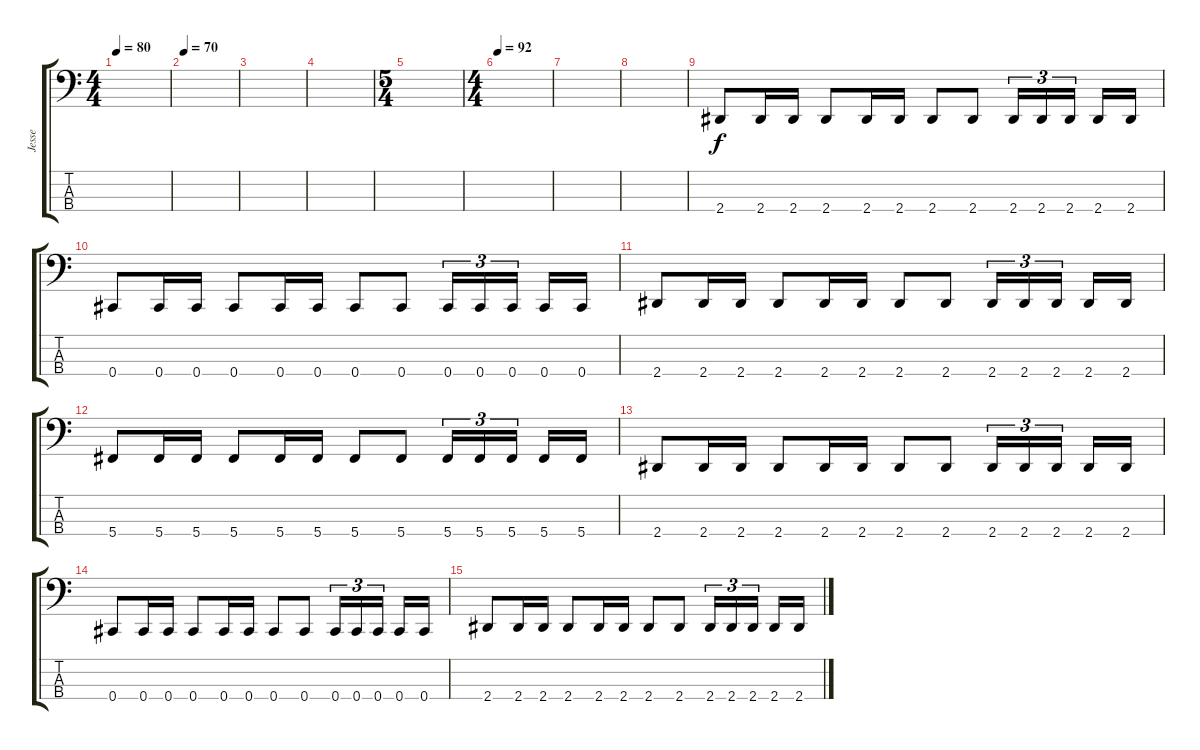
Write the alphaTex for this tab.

\track ("Jesse" "Jesse") {instrument electricbasspick}
\staff {score tabs}
\tuning (Gb2 Db2 Ab1 Db1) {hide}
\ts (4 4)
\tempo 80
\clef f4
\ks c
|
\tempo 70
|
|
|
\ts (5 4)
|
\ts (4 4)
\tempo 92
|
|
|
2.4.8 2.4.16 2.4.16 2.4.8 2.4.16 2.4.16 2.4.8 2.4.8 2.4.16{tu (3 2)} 2.4.16{tu (3 2)} 2.4.16{tu (3 2) beam splitsecondary} 2.4.16 2.4.16 |
0.4.8 0.4.16 0.4.16 0.4.8 0.4.16 0.4.16 0.4.8 0.4.8 0.4.16{tu (3 2)} 0.4.16{tu (3 2)} 0.4.16{tu (3 2) beam splitsecondary} 0.4.16 0.4.16 |
2.4.8 2.4.16 2.4.16 2.4.8 2.4.16 2.4.16 2.4.8 2.4.8 2.4.16{tu (3 2)} 2.4.16{tu (3 2)} 2.4.16{tu (3 2) beam splitsecondary} 2.4.16 2.4.16 |
5.4.8 5.4.16 5.4.16 5.4.8 5.4.16 5.4.16 5.4.8 5.4.8 5.4.16{tu (3 2)} 5.4.16{tu (3 2)} 5.4.16{tu (3 2) beam splitsecondary} 5.4.16 5.4.16 |
2.4.8 2.4.16 2.4.16 2.4.8 2.4.16 2.4.16 2.4.8 2.4.8 2.4.16{tu (3 2)} 2.4.16{tu (3 2)} 2.4.16{tu (3 2) beam splitsecondary} 2.4.16 2.4.16 |
0.4.8 0.4.16 0.4.16 0.4.8 0.4.16 0.4.16 0.4.8 0.4.8 0.4.16{tu (3 2)} 0.4.16{tu (3 2)} 0.4.16{tu (3 2) beam splitsecondary} 0.4.16 0.4.16 |
2.4.8 2.4.16 2.4.16 2.4.8 2.4.16 2.4.16 2.4.8 2.4.8 2.4.16{tu (3 2)} 2.4.16{tu (3 2)} 2.4.16{tu (3 2) beam splitsecondary} 2.4.16 2.4.16
